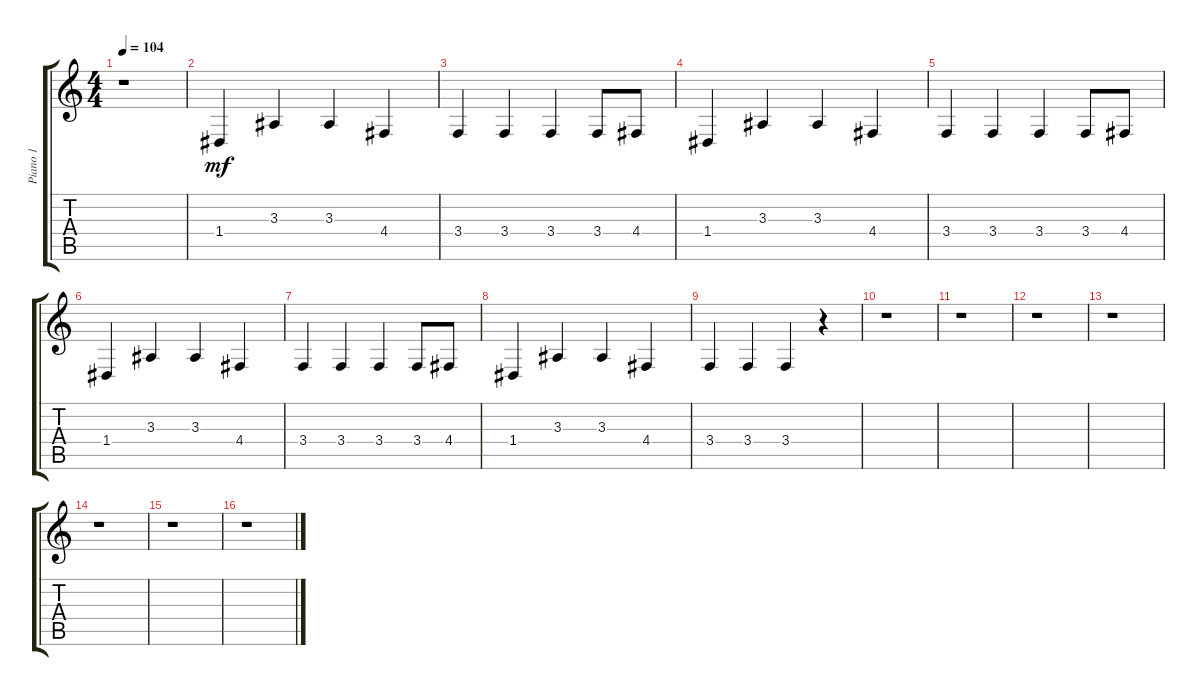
\track ("Piano 1" "Piano 1") {instrument brightacousticpiano}
\staff {score tabs}
\tuning (E4 B3 G3 D3 A2 E2) {hide}
\ts (4 4)
\tempo 104
\clef g2
\ks c
r.1{dy mf} |
1.4.4 3.3.4 3.3.4 4.4.4 |
3.4.4 3.4.4 3.4.4 3.4.8 4.4.8 |
1.4.4 3.3.4 3.3.4 4.4.4 |
3.4.4 3.4.4 3.4.4 3.4.8 4.4.8 |
1.4.4 3.3.4 3.3.4 4.4.4 |
3.4.4 3.4.4 3.4.4 3.4.8 4.4.8 |
1.4.4 3.3.4 3.3.4 4.4.4 |
3.4.4 3.4.4 3.4.4 r.4 |
r.1 |
r.1 |
r.1 |
r.1 |
r.1 |
r.1 |
r.1
